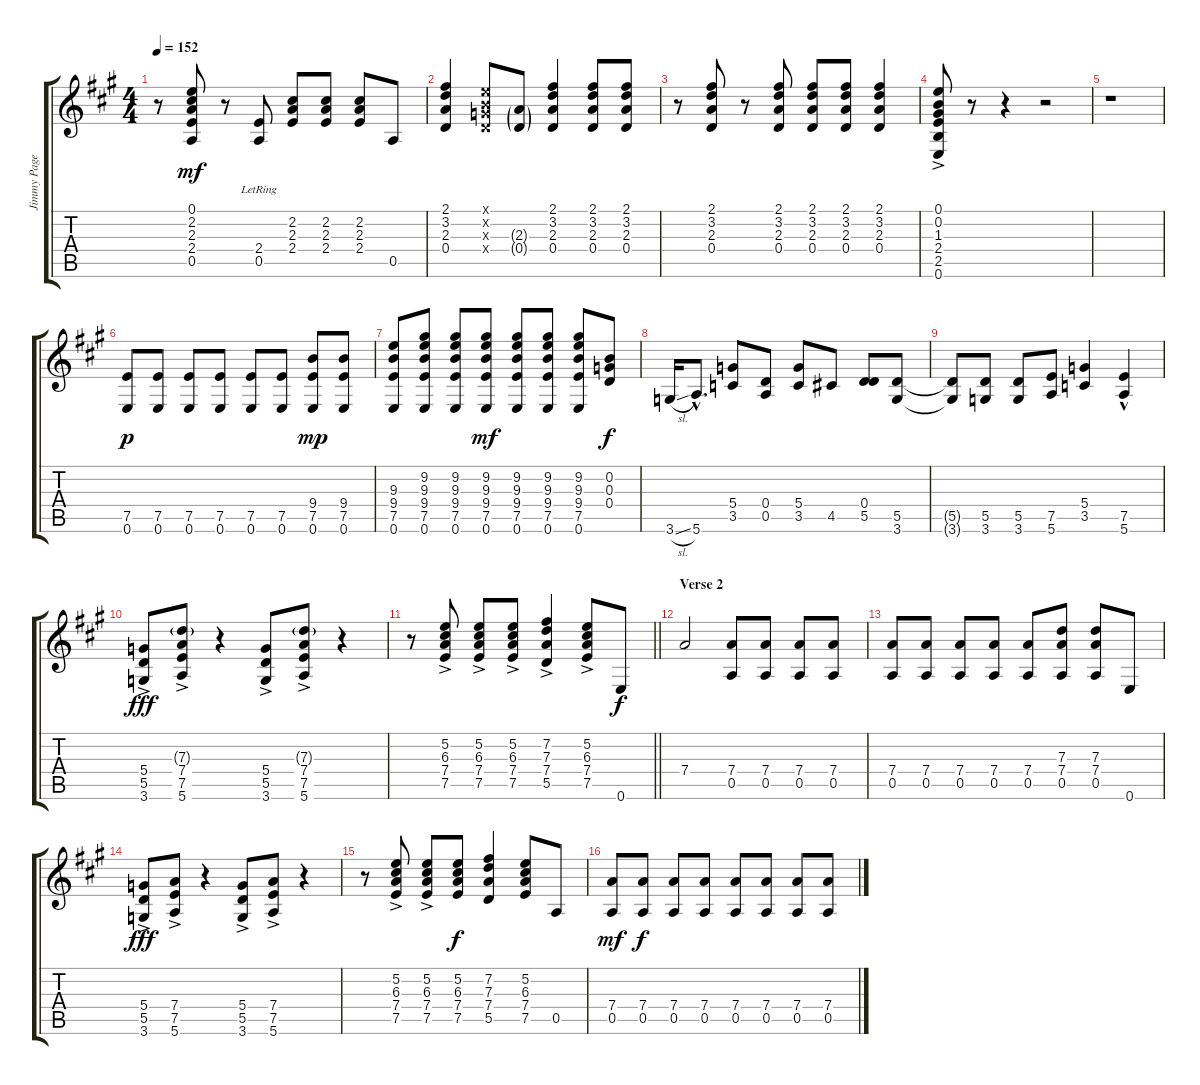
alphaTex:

\track ("Jimmy Page" "Jimmy Page") {instrument overdrivenguitar}
\staff {score tabs}
\tuning (E4 B3 G3 D3 A2 E2) {hide}
\ts (4 4)
\tempo 152
\clef g2
\ks a
r.8{dy mf} (0.1 2.2 2.3 2.4 0.5).8 r.8 (2.4{lr} 0.5{lr}).8 (2.2 2.3 2.4).8 (2.2 2.3 2.4).8 (2.2 2.3 2.4).8 0.5.8 |
(2.1 3.2 2.3 0.4).4 (0.1{x} 0.2{x} 0.3{x} 0.4{x}).8 (2.3{g} 0.4{g}).8 (2.1 3.2 2.3 0.4).4 (2.1 3.2 2.3 0.4).8 (2.1 3.2 2.3 0.4).8 |
r.8 (2.1 3.2 2.3 0.4).8 r.8 (2.1 3.2 2.3 0.4).8 (2.1 3.2 2.3 0.4).8 (2.1 3.2 2.3 0.4).8 (2.1 3.2 2.3 0.4).4 |
(0.1 0.2 1.3 2.4 2.5 0.6{ac}).8 r.8 r.4 r.2 |
r.1 |
(7.5 0.6).8{dy p} (7.5 0.6).8 (7.5 0.6).8 (7.5 0.6).8 (7.5 0.6).8 (7.5 0.6).8 (9.4 7.5 0.6).8{dy mp} (9.4 7.5 0.6).8 |
(9.3 9.4 7.5 0.6).8 (9.2 9.3 9.4 7.5 0.6).8 (9.2 9.3 9.4 7.5 0.6).8 (9.2 9.3 9.4 7.5 0.6).8{dy mf} (9.2 9.3 9.4 7.5 0.6).8 (9.2 9.3 9.4 7.5 0.6).8 (9.2 9.3 9.4 7.5 0.6).8 (0.2 0.3 0.4).8{dy f} |
3.6{sl}.16 5.6{hac}.8{d} (5.4 3.5).8 (0.4 0.5).8 (5.4 3.5).8 4.5.8 (0.4 5.5).8 (5.5 3.6).8 |
(5.5{t} 3.6{t}).8 (5.5 3.6).8 (5.5 3.6).8 (7.5 5.6).8 (5.4 3.5).4 (7.5 5.6{hac}).4 |
(5.4 5.5 3.6{ac}).8{dy fff} (7.3{g} 7.4 7.5 5.6{ac}).8 r.4 (5.4 5.5 3.6{ac}).8 (7.3{g} 7.4 7.5 5.6{ac}).8 r.4 |
\barLineRight lightlight
r.8 (5.2 6.3 7.4 7.5{ac}).8 (5.2 6.3 7.4 7.5{ac}).8 (5.2 6.3 7.4 7.5{ac}).8 (7.2 7.3 7.4 5.5{ac}).4 (5.2 6.3 7.4 7.5{ac}).8 0.6.8{dy f} |
\section ("" "Verse 2")
7.4.2 (7.4 0.5).8 (7.4 0.5).8 (7.4 0.5).8 (7.4 0.5).8 |
(7.4 0.5).8 (7.4 0.5).8 (7.4 0.5).8 (7.4 0.5).8 (7.4 0.5).8 (7.3 7.4 0.5).8 (7.3 7.4 0.5).8 0.6.8 |
(5.4 5.5 3.6{ac}).8{dy fff} (7.4 7.5 5.6{ac}).8 r.4 (5.4 5.5 3.6{ac}).8 (7.4 7.5 5.6{ac}).8 r.4 |
r.8 (5.2 6.3 7.4 7.5{ac}).8 (5.2 6.3 7.4 7.5{ac}).8 (5.2 6.3 7.4 7.5).8{dy f} (7.2 7.3 7.4 5.5).4 (5.2 6.3 7.4 7.5).8 0.5.8 |
(7.4 0.5).8{dy mf} (7.4 0.5).8{dy f} (7.4 0.5).8 (7.4 0.5).8 (7.4 0.5).8 (7.4 0.5).8 (7.4 0.5).8 (7.4 0.5).8
